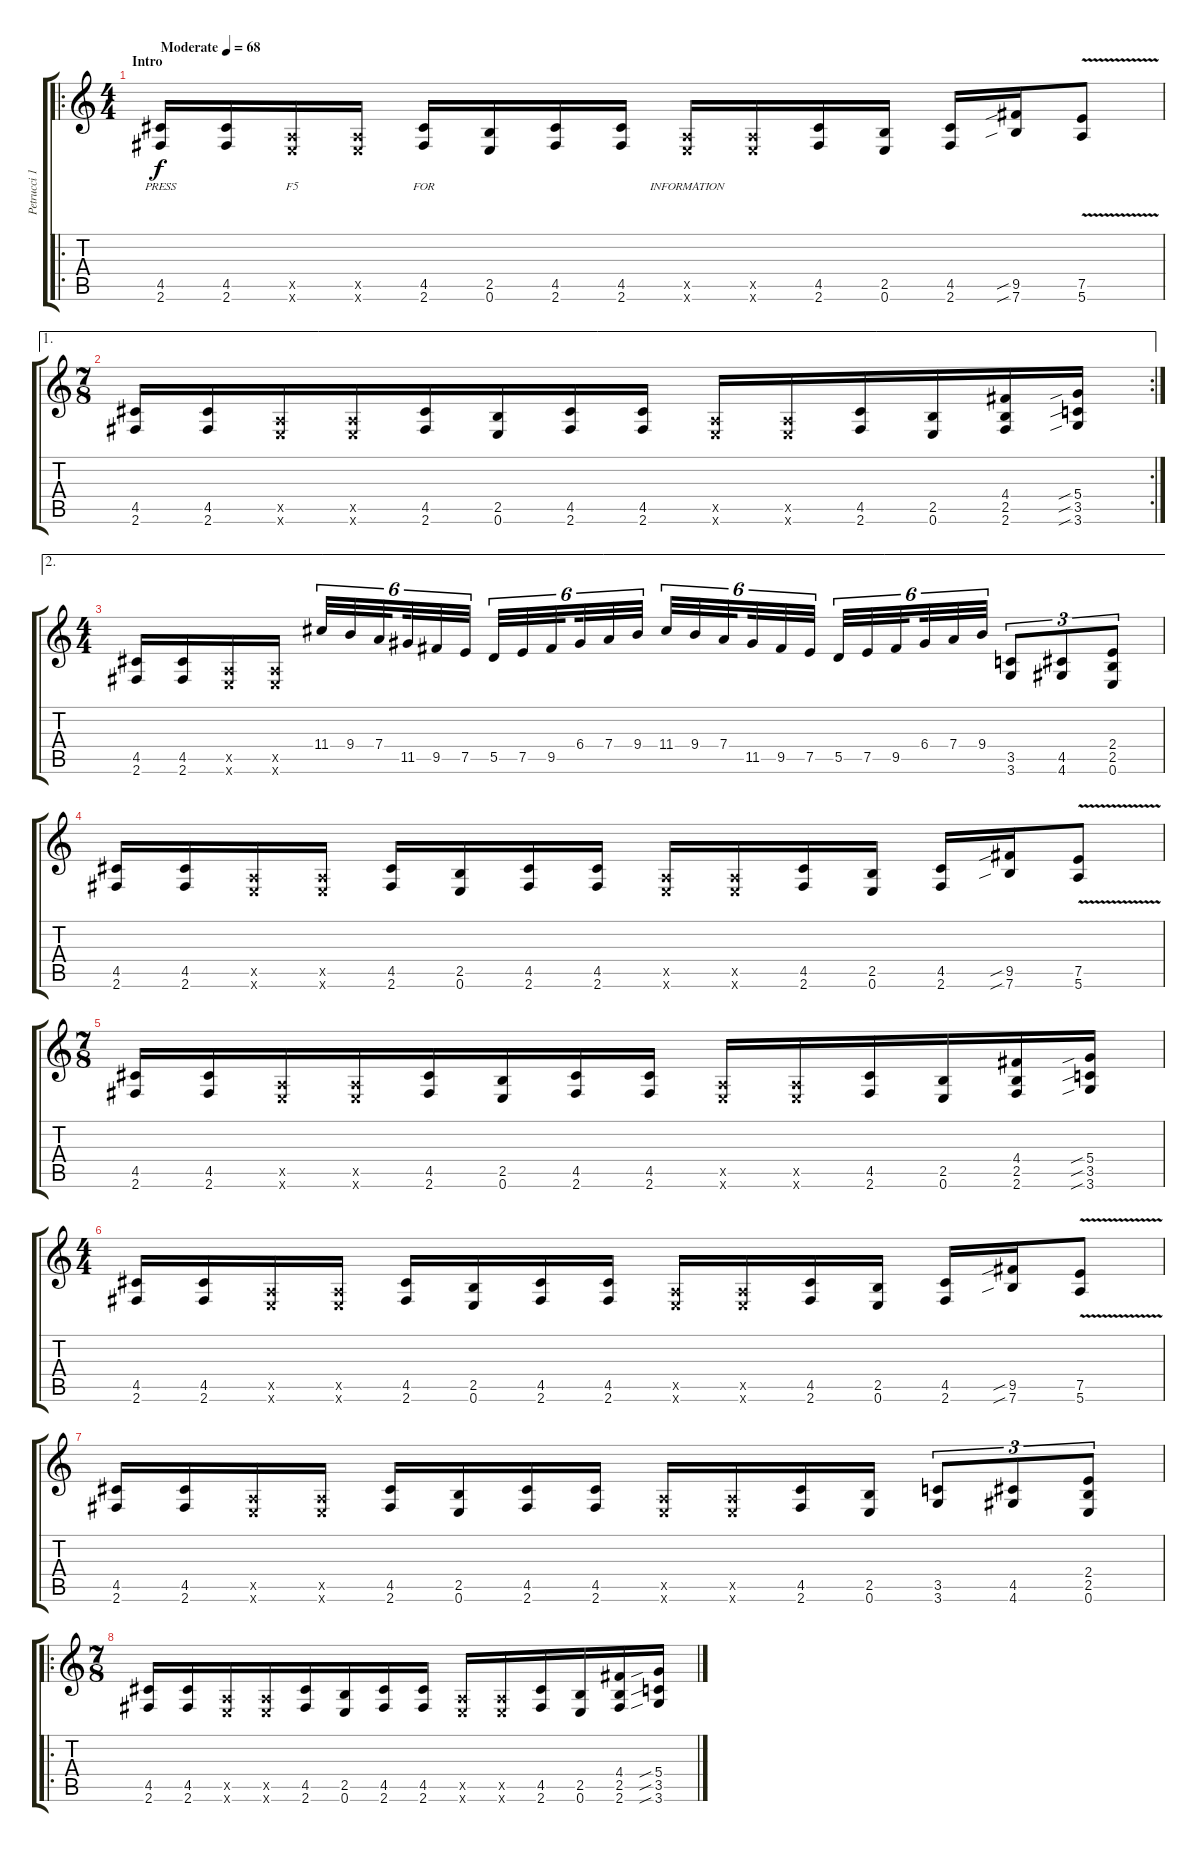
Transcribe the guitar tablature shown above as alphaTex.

\track ("Petrucci 1" "Petrucci 1") {instrument distortionguitar}
\staff {score tabs}
\tuning (E4 B3 G3 D3 A2 E2) {hide}
\ro
\ts (4 4)
\section ("" "Intro")
\tempo (68 "Moderate")
\clef g2
\ks c
(4.5 2.6).16{lyrics (0 "PRESS") lyrics (1 "") lyrics (2 "") lyrics (3 "") lyrics (4 "") dy f instrument distortionguitar} (4.5 2.6).16{lyrics (0 "") lyrics (1 "") lyrics (2 "") lyrics (3 "") lyrics (4 "")} (0.5{x} 0.6{x}).16{lyrics (0 "F5") lyrics (1 "") lyrics (2 "") lyrics (3 "") lyrics (4 "")} (0.5{x} 0.6{x}).16{lyrics (0 "") lyrics (1 "") lyrics (2 "") lyrics (3 "") lyrics (4 "")} (4.5 2.6).16{lyrics (0 "FOR") lyrics (1 "") lyrics (2 "") lyrics (3 "") lyrics (4 "")} (2.5 0.6).16{lyrics (0 "") lyrics (1 "") lyrics (2 "") lyrics (3 "") lyrics (4 "")} (4.5 2.6).16{lyrics (0 "") lyrics (1 "") lyrics (2 "") lyrics (3 "") lyrics (4 "")} (4.5 2.6).16{lyrics (0 "") lyrics (1 "") lyrics (2 "") lyrics (3 "") lyrics (4 "")} (0.5{x} 0.6{x}).16{lyrics (0 "INFORMATION") lyrics (1 "") lyrics (2 "") lyrics (3 "") lyrics (4 "")} (0.5{x} 0.6{x}).16 (4.5 2.6).16 (2.5 0.6).16 (4.5 2.6).16 (9.5{sib} 7.6{sib}).16 (7.5{v} 5.6).8 |
\ae 1
\rc 2
\ts (7 8)
(4.5 2.6).16 (4.5 2.6).16 (0.5{x} 0.6{x}).16 (0.5{x} 0.6{x}).16 (4.5 2.6).16 (2.5 0.6).16 (4.5 2.6).16 (4.5 2.6).16 (0.5{x} 0.6{x}).16 (0.5{x} 0.6{x}).16 (4.5 2.6).16 (2.5 0.6).16 (4.4 2.5 2.6).16 (5.4{sib} 3.5{sib} 3.6{sib}).16 |
\ae 2
\ts (4 4)
(4.5 2.6).16 (4.5 2.6).16 (0.5{x} 0.6{x}).16 (0.5{x} 0.6{x}).16 11.4.32{tu (6 4)} 9.4.32{tu (6 4)} 7.4.32{tu (6 4) beam splitsecondary} 11.5.32{tu (6 4)} 9.5.32{tu (6 4)} 7.5.32{tu (6 4) beam splitsecondary} 5.5.32{tu (6 4)} 7.5.32{tu (6 4)} 9.5.32{tu (6 4) beam splitsecondary} 6.4.32{tu (6 4)} 7.4.32{tu (6 4)} 9.4.32{tu (6 4)} 11.4.32{tu (6 4)} 9.4.32{tu (6 4)} 7.4.32{tu (6 4) beam splitsecondary} 11.5.32{tu (6 4)} 9.5.32{tu (6 4)} 7.5.32{tu (6 4) beam splitsecondary} 5.5.32{tu (6 4)} 7.5.32{tu (6 4)} 9.5.32{tu (6 4) beam splitsecondary} 6.4.32{tu (6 4)} 7.4.32{tu (6 4)} 9.4.32{tu (6 4)} (3.5 3.6).8{tu (3 2)} (4.5 4.6).8{tu (3 2)} (2.4 2.5 0.6).8{tu (3 2)} |
(4.5 2.6).16 (4.5 2.6).16 (0.5{x} 0.6{x}).16 (0.5{x} 0.6{x}).16 (4.5 2.6).16 (2.5 0.6).16 (4.5 2.6).16 (4.5 2.6).16 (0.5{x} 0.6{x}).16 (0.5{x} 0.6{x}).16 (4.5 2.6).16 (2.5 0.6).16 (4.5 2.6).16 (9.5{sib} 7.6{sib}).16 (7.5{v} 5.6).8 |
\ts (7 8)
(4.5 2.6).16 (4.5 2.6).16 (0.5{x} 0.6{x}).16 (0.5{x} 0.6{x}).16 (4.5 2.6).16 (2.5 0.6).16 (4.5 2.6).16 (4.5 2.6).16 (0.5{x} 0.6{x}).16 (0.5{x} 0.6{x}).16 (4.5 2.6).16 (2.5 0.6).16 (4.4 2.5 2.6).16 (5.4{sib} 3.5{sib} 3.6{sib}).16 |
\ts (4 4)
(4.5 2.6).16 (4.5 2.6).16 (0.5{x} 0.6{x}).16 (0.5{x} 0.6{x}).16 (4.5 2.6).16 (2.5 0.6).16 (4.5 2.6).16 (4.5 2.6).16 (0.5{x} 0.6{x}).16 (0.5{x} 0.6{x}).16 (4.5 2.6).16 (2.5 0.6).16 (4.5 2.6).16 (9.5{sib} 7.6{sib}).16 (7.5{v} 5.6).8 |
(4.5 2.6).16 (4.5 2.6).16 (0.5{x} 0.6{x}).16 (0.5{x} 0.6{x}).16 (4.5 2.6).16 (2.5 0.6).16 (4.5 2.6).16 (4.5 2.6).16 (0.5{x} 0.6{x}).16 (0.5{x} 0.6{x}).16 (4.5 2.6).16 (2.5 0.6).16 (3.5 3.6).8{tu (3 2)} (4.5 4.6).8{tu (3 2)} (2.4 2.5 0.6).8{tu (3 2)} |
\ro
\ts (7 8)
(4.5 2.6).16 (4.5 2.6).16 (0.5{x} 0.6{x}).16 (0.5{x} 0.6{x}).16 (4.5 2.6).16 (2.5 0.6).16 (4.5 2.6).16 (4.5 2.6).16 (0.5{x} 0.6{x}).16 (0.5{x} 0.6{x}).16 (4.5 2.6).16 (2.5 0.6).16 (4.4 2.5 2.6).16 (5.4{sib} 3.5{sib} 3.6{sib}).16
